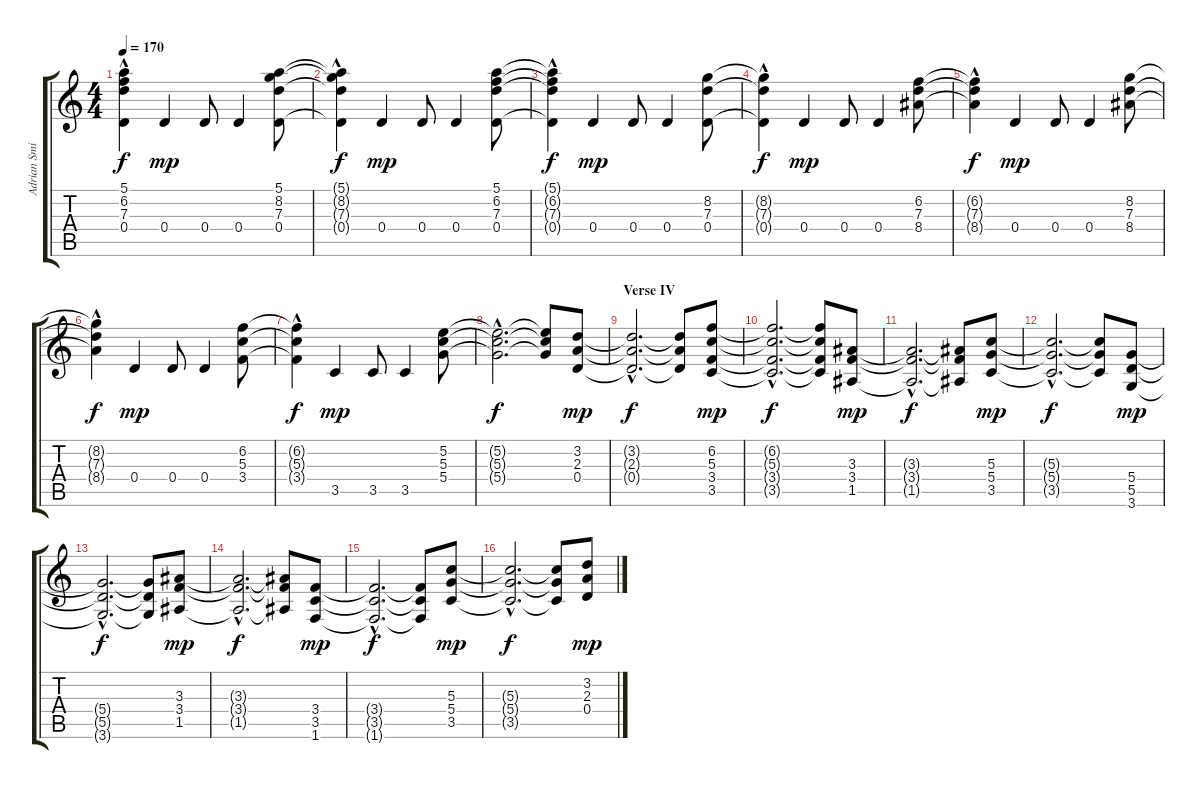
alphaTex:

\track ("Adrian Smith/Dave Murray" "Adrian Smi") {instrument distortionguitar}
\staff {score tabs}
\tuning (E4 B3 G3 D3 A2 E2) {hide}
\ts (4 4)
\tempo 170
\clef g2
\ks c
(5.1{hac t} 6.2{hac t} 7.3{hac t} 0.4{t}).4{dy f} 0.4.4{dy mp} 0.4.8 0.4.4 (5.1 8.2 7.3 0.4).8 |
(5.1{hac t} 8.2{hac t} 7.3{hac t} 0.4{t}).4{dy f} 0.4.4{dy mp} 0.4.8 0.4.4 (5.1 6.2 7.3 0.4).8 |
(5.1{hac t} 6.2{hac t} 7.3{hac t} 0.4{t}).4{dy f} 0.4.4{dy mp} 0.4.8 0.4.4 (8.2 7.3 0.4).8 |
(8.2{hac t} 7.3{t} 0.4{t}).4{dy f} 0.4.4{dy mp} 0.4.8 0.4.4 (6.2 7.3 8.4).8 |
(6.2{hac t} 7.3{t} 8.4{t}).4{dy f} 0.4.4{dy mp} 0.4.8 0.4.4 (8.2 7.3 8.4).8 |
(8.2{hac t} 7.3{t} 8.4{t}).4{dy f} 0.4.4{dy mp} 0.4.8 0.4.4 (6.2 5.3 3.4).8 |
(6.2{hac t} 5.3{t} 3.4{hac t}).4{dy f} 3.5.4{dy mp} 3.5.8 3.5.4 (5.2 5.3 5.4).8 |
(5.2{hac t} 5.3{hac t} 5.4{hac t}).2{d dy f} (5.2{t} 5.3{t} 5.4{t}).8 (3.2 2.3 0.4).8{dy mp} |
\section ("" "Verse IV")
(3.2{hac t} 2.3{hac t} 0.4{hac t}).2{d dy f} (3.2{t} 2.3{t} 0.4{t}).8 (6.2 5.3 3.4 3.5).8{dy mp} |
(6.2{hac t} 5.3{hac t} 3.4{hac t} 3.5{hac t}).2{d dy f} (6.2{t} 5.3{t} 3.4{t} 3.5{t}).8 (3.3 3.4 1.5).8{dy mp} |
(3.3{hac t} 3.4{hac t} 1.5{hac t}).2{d dy f} (3.3{t} 3.4{t} 1.5{t}).8 (5.3 5.4 3.5).8{dy mp} |
(5.3{hac t} 5.4{hac t} 3.5{hac t}).2{d dy f} (5.3{t} 5.4{t} 3.5{t}).8 (5.4 5.5 3.6).8{dy mp} |
(5.4{hac t} 5.5{hac t} 3.6{hac t}).2{d dy f} (5.4{t} 5.5{t} 3.6{t}).8 (3.3 3.4 1.5).8{dy mp} |
(3.3{hac t} 3.4{hac t} 1.5{hac t}).2{d dy f} (3.3{t} 3.4{t} 1.5{t}).8 (3.4 3.5 1.6).8{dy mp} |
(3.4{hac t} 3.5{hac t} 1.6{hac t}).2{d dy f} (3.4{t} 3.5{t} 1.6{t}).8 (5.3 5.4 3.5).8{dy mp} |
(5.3{hac t} 5.4{hac t} 3.5{hac t}).2{d dy f} (5.3{t} 5.4{t} 3.5{t}).8 (3.2 2.3 0.4).8{dy mp}
